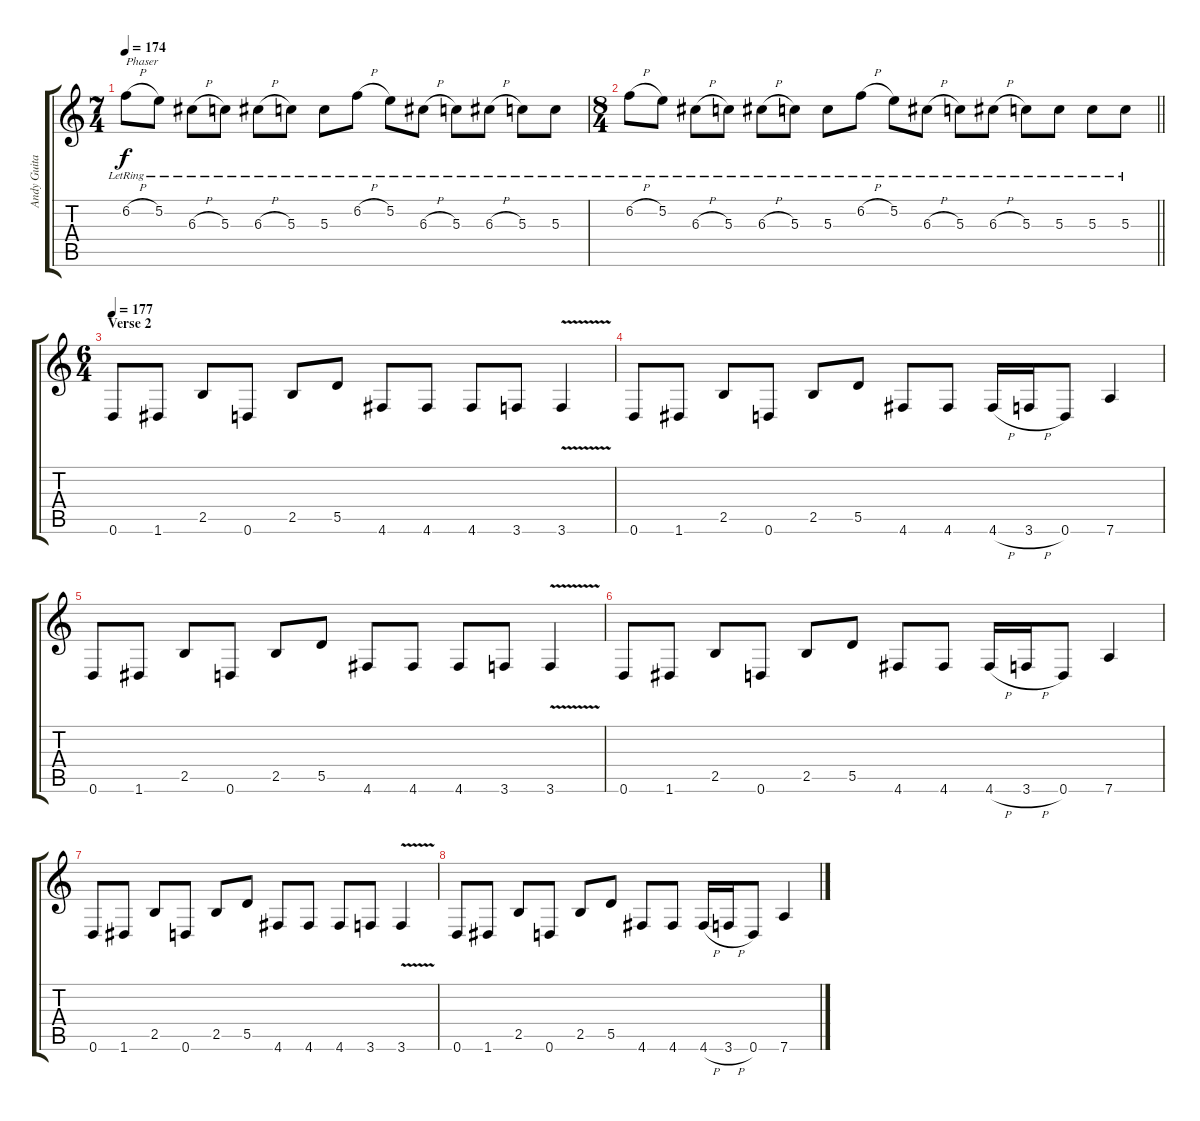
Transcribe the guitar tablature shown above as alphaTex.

\track ("Andy Guitar" "Andy Guita") {instrument distortionguitar}
\staff {score tabs}
\tuning (E4 B3 G3 D3 A2 D2) {hide}
\ts (7 4)
\tempo 174
\clef g2
\ks c
6.2{h lr}.8{txt "Phaser" dy f} 5.2{lr}.8 6.3{h lr}.8 5.3{lr}.8 6.3{h lr}.8 5.3{lr}.8 5.3{lr}.8 6.2{h lr}.8 5.2{lr}.8 6.3{h lr}.8 5.3{lr}.8 6.3{h lr}.8 5.3{lr}.8 5.3{lr}.8 |
\ts (8 4)
\barLineRight lightlight
6.2{h lr}.8 5.2{lr}.8 6.3{h lr}.8 5.3{lr}.8 6.3{h lr}.8 5.3{lr}.8 5.3{lr}.8 6.2{h lr}.8 5.2{lr}.8 6.3{h lr}.8 5.3{lr}.8 6.3{h lr}.8 5.3{lr}.8 5.3{lr}.8 5.3{lr}.8 5.3{lr}.8 |
\ts (6 4)
\section ("" "Verse 2")
\tempo 177
0.6.8 1.6.8 2.5.8 0.6.8 2.5.8 5.5.8 4.6.8 4.6.8 4.6.8 3.6.8 3.6{v}.4 |
0.6.8 1.6.8 2.5.8 0.6.8 2.5.8 5.5.8 4.6.8 4.6.8 4.6{h}.16 3.6{h}.16 0.6.8 7.6.4 |
0.6.8 1.6.8 2.5.8 0.6.8 2.5.8 5.5.8 4.6.8 4.6.8 4.6.8 3.6.8 3.6{v}.4 |
0.6.8 1.6.8 2.5.8 0.6.8 2.5.8 5.5.8 4.6.8 4.6.8 4.6{h}.16 3.6{h}.16 0.6.8 7.6.4 |
0.6.8 1.6.8 2.5.8 0.6.8 2.5.8 5.5.8 4.6.8 4.6.8 4.6.8 3.6.8 3.6{v}.4 |
0.6.8 1.6.8 2.5.8 0.6.8 2.5.8 5.5.8 4.6.8 4.6.8 4.6{h}.16 3.6{h}.16 0.6.8 7.6.4
